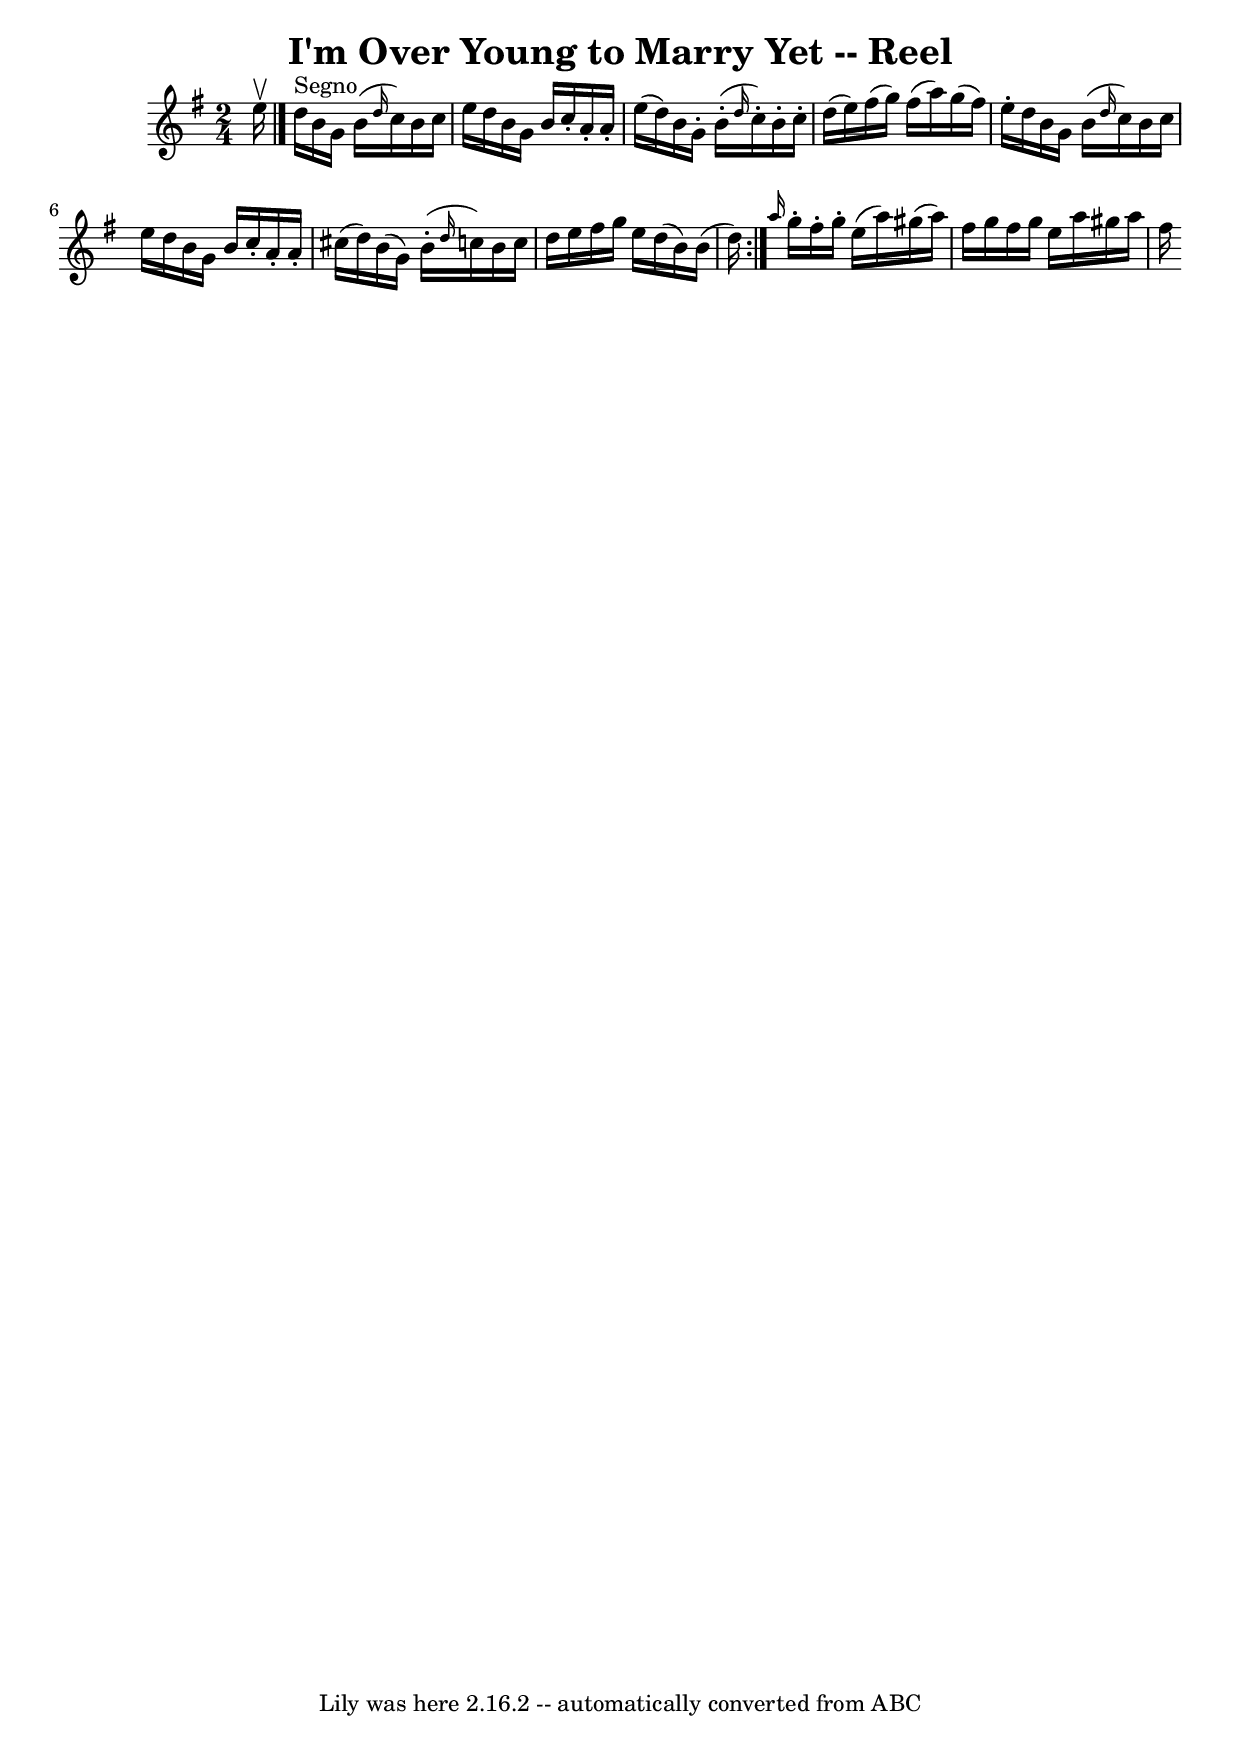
\version "2.7.40"
\include "Mammoth.ily"
\header {
	book = "Ryan's Mammoth Collection"
	crossRefNumber = "1"
	footnotes = ""
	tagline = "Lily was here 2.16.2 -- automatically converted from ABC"
	title = "I'm Over Young to Marry Yet -- Reel"
}
voicedefault =  {
\set Score.defaultBarType = "empty"

\repeat volta 2 {
\time 2/4 \key g \major e''16^\upbow \bar "|." d''16^"Segno" b'16    
g'16 b'16 (\grace { d''16  } c''16) b'16 c''16 e''16  
|
 d''16 b'16 g'16 b'16 c''16 -. a'16 -. a'16 -.   
e''16 (|
 d''16) b'16 g'16 -. b'16 (-.       \grace {    
d''16  } c''16 -.) b'16 -. c''16 -. d''16 (|
 e''16)   
fis''16 (g''16) fis''16 (a''16) g''16 (fis''16) e''16 
-. |
 d''16 b'16 g'16 b'16 (\grace { d''16  } c''16  
-) b'16 c''16 e''16  |
 d''16 b'16 g'16 b'16 c''16 
-. a'16 -. a'16 -. cis''16 (|
 d''16) b'16 (g'16)     
b'16 (-. \grace { d''16  } c''16) b'16 c''16 d''16  |
   
e''16 fis''16 g''16 e''16 d''16 (b'16) b'16 (d''16) } 
    \grace { a''16  } g''16 -. fis''16 -. g''16 -. e''16 (a''16  
-) gis''16 (a''16) fis''16 (|
 g''16 fis''16 g''16 
 e''16 a''16 gis''16 a''16 fis''16  |
         
}

\score{
    <<

	\context Staff="default"
	{
	    \voicedefault 
	}

    >>
	\layout {
	}
	\midi {}
}
